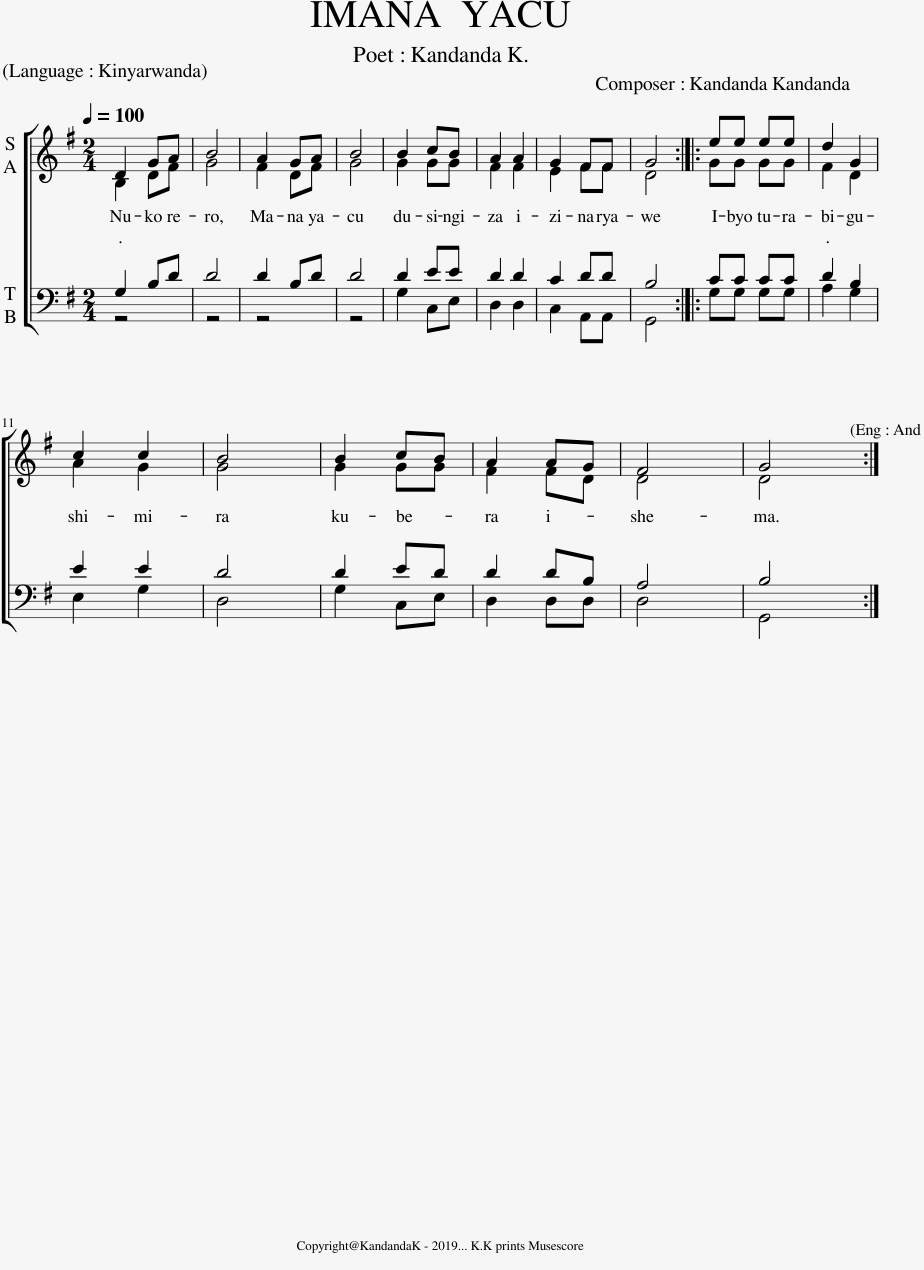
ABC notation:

X:1
%%score [ ( 1 2 ) ( 3 4 ) ]
L:1/8
Q:1/4=100
M:2/4
I:linebreak $
K:G
V:1 treble
V:2 treble
V:3 bass
V:4 bass
V:1
 D2 GA | B4 | A2 GA | B4 | B2 cB | %5
 A2 A2 | G2 FF | G4 :: ee ee | d2 G2 |$ %10
 c2 c2 | B4 | B2 cB | A2 AG | F4 | %15
 G4 :| %16
V:2
 B,2 DF | G4 | F2 DF | G4 | G2 GG | %5
 F2 F2 | E2 FF | D4 :: GG GG | F2 D2 |$ %10
 A2 G2 | G4 | G2 GG | F2 FD | D4 | %15
 D4 :| %16
V:3
 G,2 B,D | D4 | D2 B,D | D4 | D2 EE | %5
 D2 D2 | C2 DD | B,4 :: CC CC | D2 B,2 |$ %10
 E2 E2 | D4 | D2 ED | D2 DB, | A,4 | %15
 B,4 :| %16
V:4
 z4 | z4 | z4 | z4 | G,2 C,E, | %5
 D,2 D,2 | C,2 A,,A,, | G,,4 :: G,G, G,G, | A,2 G,2 |$ %10
 E,2 G,2 | D,4 | G,2 C,E, | D,2 D,D, | D,4 | %15
 G,,4 :| %16
